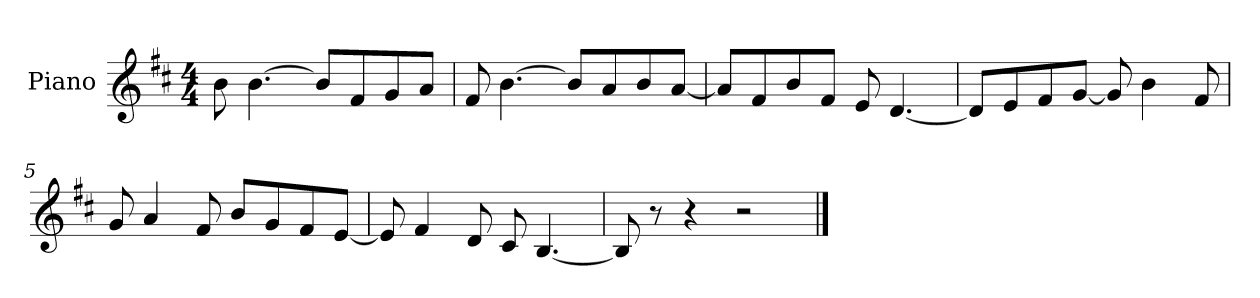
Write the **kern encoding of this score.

**kern
*part1
*staff1
*I"Piano
*I'P-no
*clefG2
*k[f#c#]
*M4/4
*MM90
=1
8b\
[4.b\
8b/L]
8f#/
8g/
8a/J
=2
8f#/
[4.b\
8b/L]
8a/
8b/
[8a/J
=3
8a/L]
8f#/
8b/
8f#/J
8e/
[4.d/
=4
8d/L]
8e/
8f#/
[8g/J
8g/]
4b\
8f#/
=5
8g/
4a/
8f#/
8b/L
8g/
8f#/
[8e/J
!!LO:LB:g=z
=6
8e/]
4f#/
8d/
8c#/
[4.B/
=7
8B/]
8r
4r
2r
==
*-
